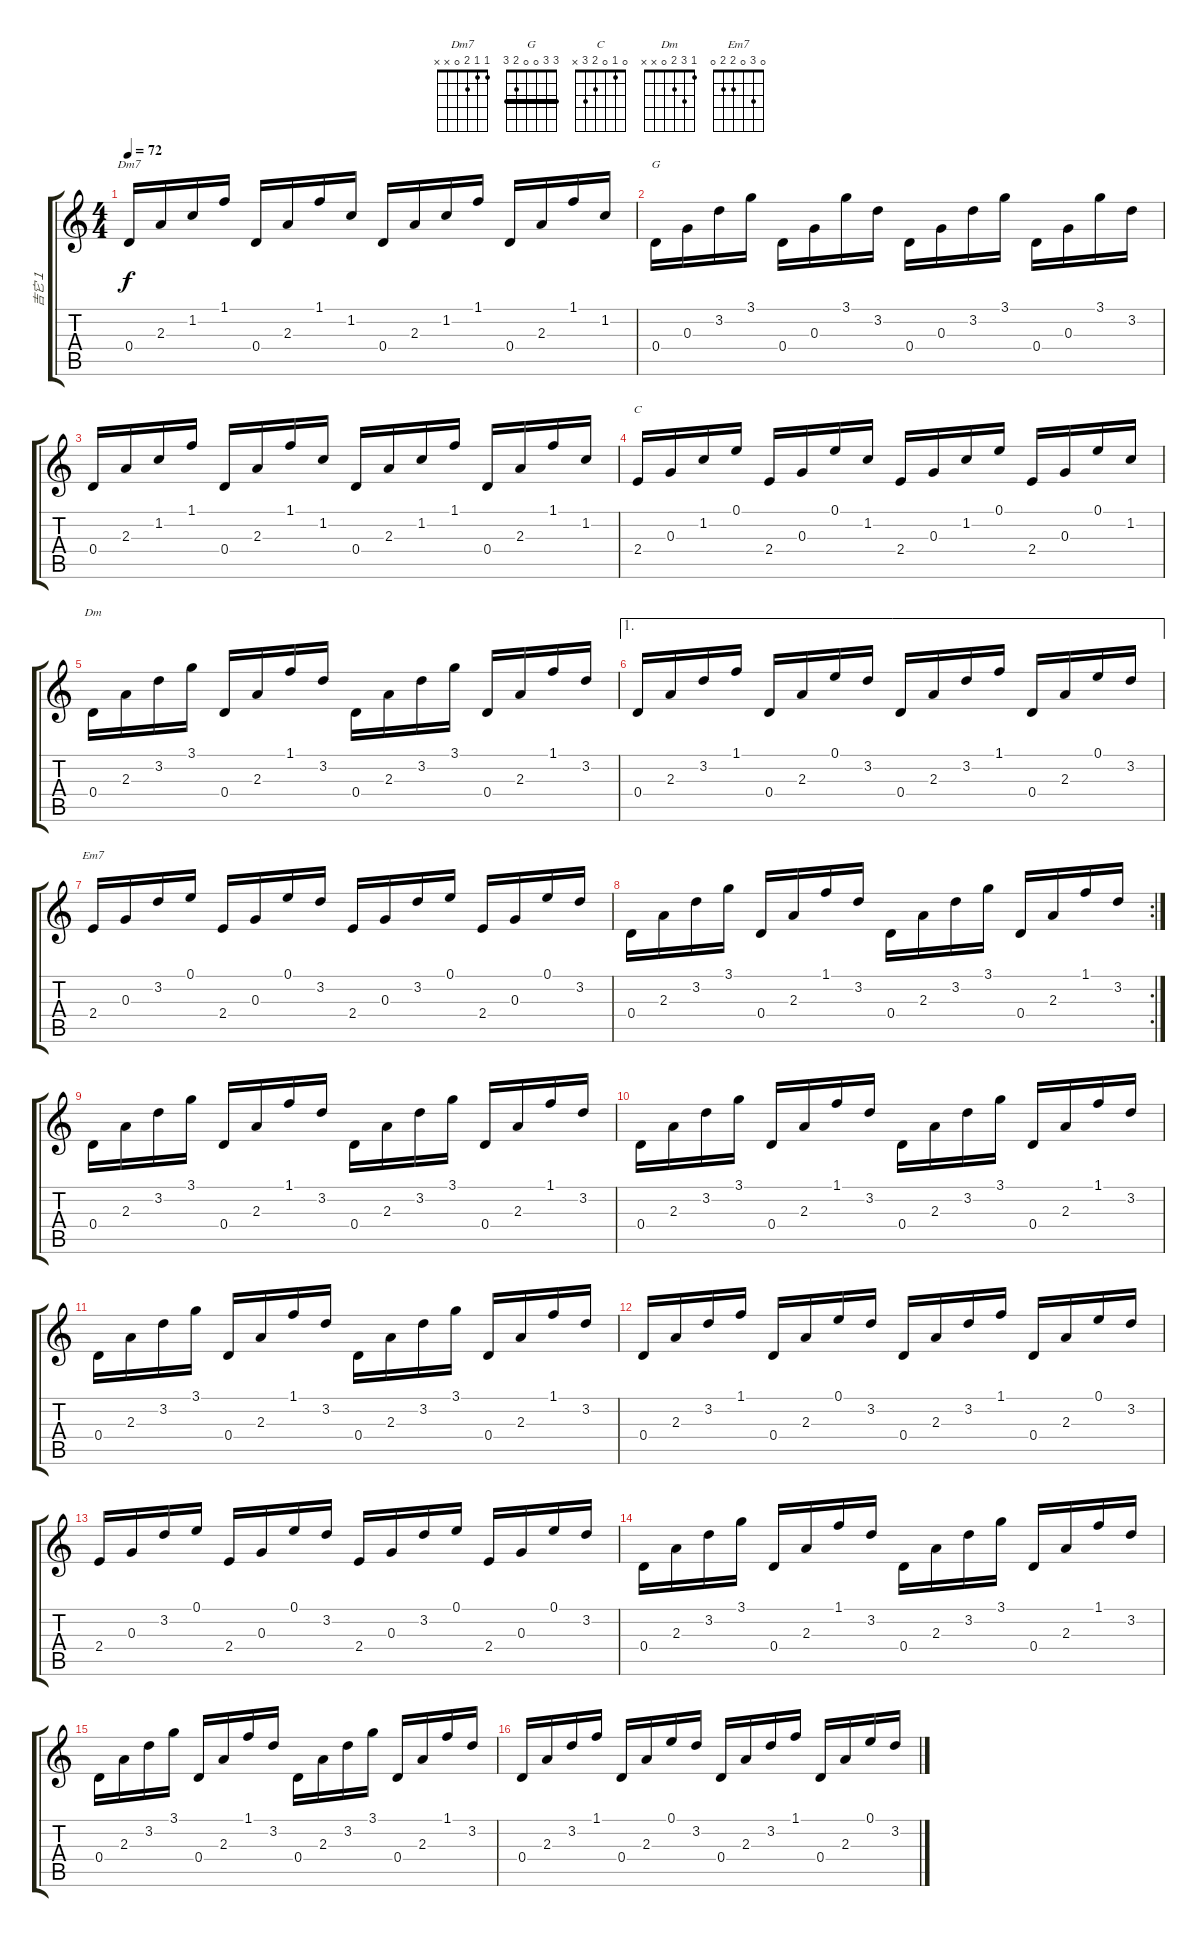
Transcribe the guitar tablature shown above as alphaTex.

\track ("吉它１" "吉它１") {instrument acousticguitarsteel}
\staff {score tabs}
\tuning (E4 B3 G3 D3 A2 E2) {hide}
\chord ("Dm7" 1 1 2 0 x x)
\chord ("G" 3 3 0 0 2 3) {barre 3}
\chord ("C" 0 1 0 2 3 x)
\chord ("Dm" 1 3 2 0 x x)
\chord ("Em7" 0 3 0 2 2 0)
\ts (4 4)
\tempo 72
\clef g2
\ks c
0.4.16{ch "Dm7" dy f} 2.3.16 1.2.16 1.1.16 0.4.16 2.3.16 1.1.16 1.2.16 0.4.16 2.3.16 1.2.16 1.1.16 0.4.16 2.3.16 1.1.16 1.2.16 |
0.4.16{ch "G"} 0.3.16 3.2.16 3.1.16 0.4.16 0.3.16 3.1.16 3.2.16 0.4.16 0.3.16 3.2.16 3.1.16 0.4.16 0.3.16 3.1.16 3.2.16 |
0.4.16 2.3.16 1.2.16 1.1.16 0.4.16 2.3.16 1.1.16 1.2.16 0.4.16 2.3.16 1.2.16 1.1.16 0.4.16 2.3.16 1.1.16 1.2.16 |
2.4.16{ch "C"} 0.3.16 1.2.16 0.1.16 2.4.16 0.3.16 0.1.16 1.2.16 2.4.16 0.3.16 1.2.16 0.1.16 2.4.16 0.3.16 0.1.16 1.2.16 |
0.4.16{ch "Dm"} 2.3.16 3.2.16 3.1.16 0.4.16 2.3.16 1.1.16 3.2.16 0.4.16 2.3.16 3.2.16 3.1.16 0.4.16 2.3.16 1.1.16 3.2.16 |
\ae 1
0.4.16 2.3.16 3.2.16 1.1.16 0.4.16 2.3.16 0.1.16 3.2.16 0.4.16 2.3.16 3.2.16 1.1.16 0.4.16 2.3.16 0.1.16 3.2.16 |
2.4.16{ch "Em7"} 0.3.16 3.2.16 0.1.16 2.4.16 0.3.16 0.1.16 3.2.16 2.4.16 0.3.16 3.2.16 0.1.16 2.4.16 0.3.16 0.1.16 3.2.16 |
\rc 2
0.4.16 2.3.16 3.2.16 3.1.16 0.4.16 2.3.16 1.1.16 3.2.16 0.4.16 2.3.16 3.2.16 3.1.16 0.4.16 2.3.16 1.1.16 3.2.16 |
0.4.16 2.3.16 3.2.16 3.1.16 0.4.16 2.3.16 1.1.16 3.2.16 0.4.16 2.3.16 3.2.16 3.1.16 0.4.16 2.3.16 1.1.16 3.2.16 |
0.4.16 2.3.16 3.2.16 3.1.16 0.4.16 2.3.16 1.1.16 3.2.16 0.4.16 2.3.16 3.2.16 3.1.16 0.4.16 2.3.16 1.1.16 3.2.16 |
0.4.16 2.3.16 3.2.16 3.1.16 0.4.16 2.3.16 1.1.16 3.2.16 0.4.16 2.3.16 3.2.16 3.1.16 0.4.16 2.3.16 1.1.16 3.2.16 |
0.4.16 2.3.16 3.2.16 1.1.16 0.4.16 2.3.16 0.1.16 3.2.16 0.4.16 2.3.16 3.2.16 1.1.16 0.4.16 2.3.16 0.1.16 3.2.16 |
2.4.16 0.3.16 3.2.16 0.1.16 2.4.16 0.3.16 0.1.16 3.2.16 2.4.16 0.3.16 3.2.16 0.1.16 2.4.16 0.3.16 0.1.16 3.2.16 |
0.4.16 2.3.16 3.2.16 3.1.16 0.4.16 2.3.16 1.1.16 3.2.16 0.4.16 2.3.16 3.2.16 3.1.16 0.4.16 2.3.16 1.1.16 3.2.16 |
0.4.16 2.3.16 3.2.16 3.1.16 0.4.16 2.3.16 1.1.16 3.2.16 0.4.16 2.3.16 3.2.16 3.1.16 0.4.16 2.3.16 1.1.16 3.2.16 |
0.4.16 2.3.16 3.2.16 1.1.16 0.4.16 2.3.16 0.1.16 3.2.16 0.4.16 2.3.16 3.2.16 1.1.16 0.4.16 2.3.16 0.1.16 3.2.16
